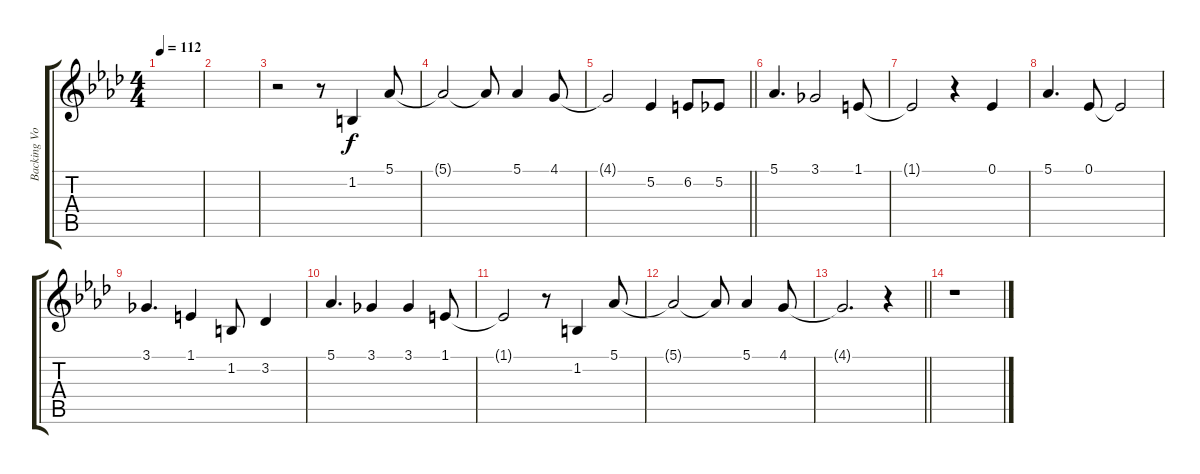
\track ("Backing Vocals" "Backing Vo") {instrument viola}
\staff {score tabs}
\tuning (Eb4 Bb3 Gb3 Db3 Ab2 Db2) {hide}
\ts (4 4)
\tempo 112
\clef g2
\ks ab
|
|
r.2 r.8 1.2.4 5.1.8 |
5.1{t}.2 5.1{t}.8 5.1.4 4.1.8 |
\barLineRight lightlight
4.1{t}.2 5.2.4 6.2.8 5.2.8 |
5.1.4{d} 3.1.2 1.1.8 |
1.1{t}.2 r.4 0.1.4 |
5.1.4{d} 0.1.8 0.1{t}.2 |
3.1.4{d} 1.1.4 1.2.8 3.2.4 |
5.1.4{d} 3.1.4 3.1.4 1.1.8 |
1.1{t}.2 r.8 1.2.4 5.1.8 |
5.1{t}.2 5.1{t}.8 5.1.4 4.1.8 |
\barLineRight lightlight
4.1{t}.2{d} r.4 |
r.1
